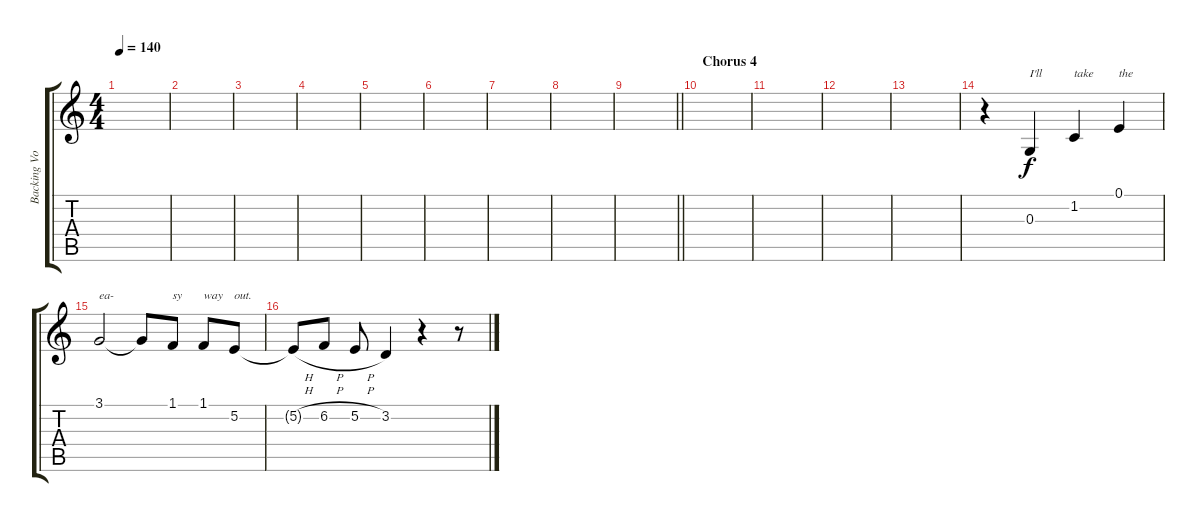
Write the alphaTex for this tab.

\track ("Backing Vocals - Ben Johnston" "Backing Vo") {instrument altosax}
\staff {score tabs}
\tuning (E4 B3 G3 D3 A2 E2) {hide}
\ts (4 4)
\tempo 140
\clef g2
\ks c
|
|
|
|
|
|
|
|
\barLineRight lightlight
|
\section ("" "Chorus 4")
|
|
|
|
r.4 0.3.4{txt "I'll"} 1.2.4{txt "take"} 0.1.4{txt "the"} |
3.1.2{txt "ea-"} 3.1{t}.8 1.1.8{txt "sy"} 1.1.8{txt "way"} 5.2.8{txt "out."} |
5.2{h t}.8 6.2{h}.8 5.2{h}.8 3.2.4 r.4 r.8
